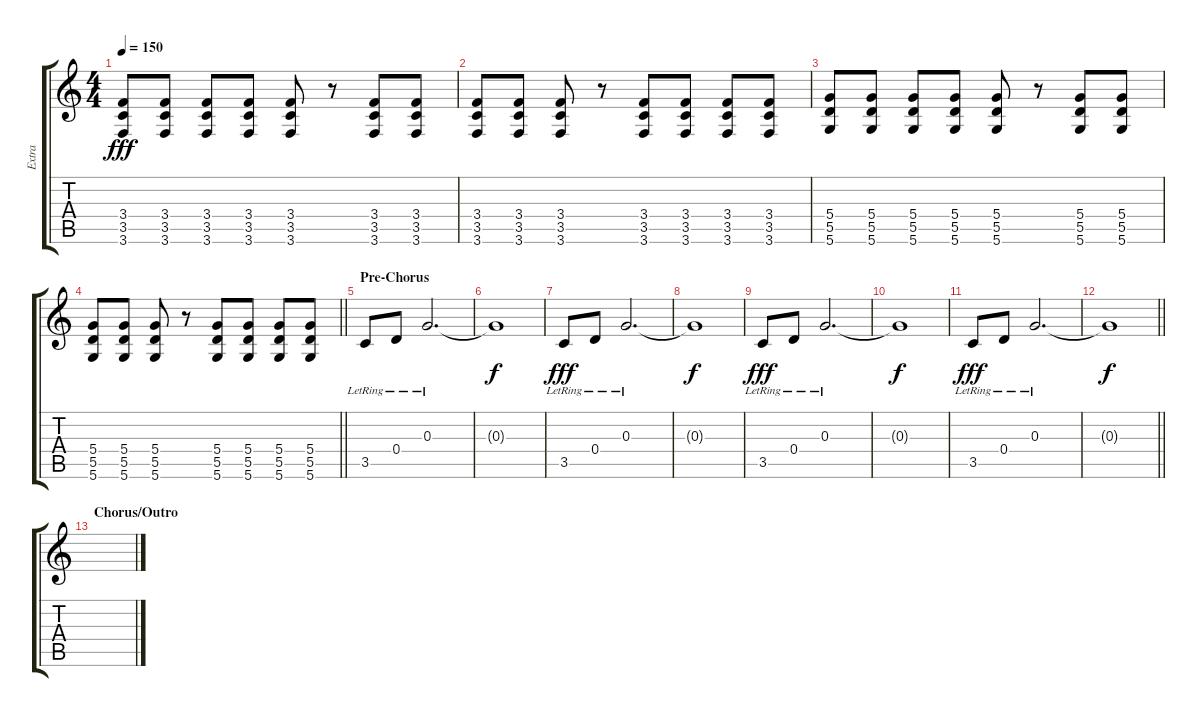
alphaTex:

\track ("Extra" "Extra") {instrument distortionguitar}
\staff {score tabs}
\tuning (E4 B3 G3 D3 A2 D2) {hide}
\ts (4 4)
\tempo 150
\clef g2
\ks c
(3.4 3.5 3.6).8{dy fff} (3.4 3.5 3.6).8 (3.4 3.5 3.6).8 (3.4 3.5 3.6).8 (3.4 3.5 3.6).8 r.8 (3.4 3.5 3.6).8 (3.4 3.5 3.6).8 |
(3.4 3.5 3.6).8 (3.4 3.5 3.6).8 (3.4 3.5 3.6).8 r.8 (3.4 3.5 3.6).8 (3.4 3.5 3.6).8 (3.4 3.5 3.6).8 (3.4 3.5 3.6).8 |
(5.4 5.5 5.6).8 (5.4 5.5 5.6).8 (5.4 5.5 5.6).8 (5.4 5.5 5.6).8 (5.4 5.5 5.6).8 r.8 (5.4 5.5 5.6).8 (5.4 5.5 5.6).8 |
\barLineRight lightlight
(5.4 5.5 5.6).8 (5.4 5.5 5.6).8 (5.4 5.5 5.6).8 r.8 (5.4 5.5 5.6).8 (5.4 5.5 5.6).8 (5.4 5.5 5.6).8 (5.4 5.5 5.6).8 |
\section ("" "Pre-Chorus")
3.5{lr}.8{instrument electricguitarclean} 0.4{lr}.8 0.3{lr}.2{d} |
0.3{t}.1{dy f} |
3.5{lr}.8{dy fff} 0.4{lr}.8 0.3{lr}.2{d} |
0.3{t}.1{dy f} |
3.5{lr}.8{dy fff} 0.4{lr}.8 0.3{lr}.2{d} |
0.3{t}.1{dy f} |
3.5{lr}.8{dy fff} 0.4{lr}.8 0.3{lr}.2{d} |
\barLineRight lightlight
0.3{t}.1{dy f} |
\section ("" "Chorus/Outro")
